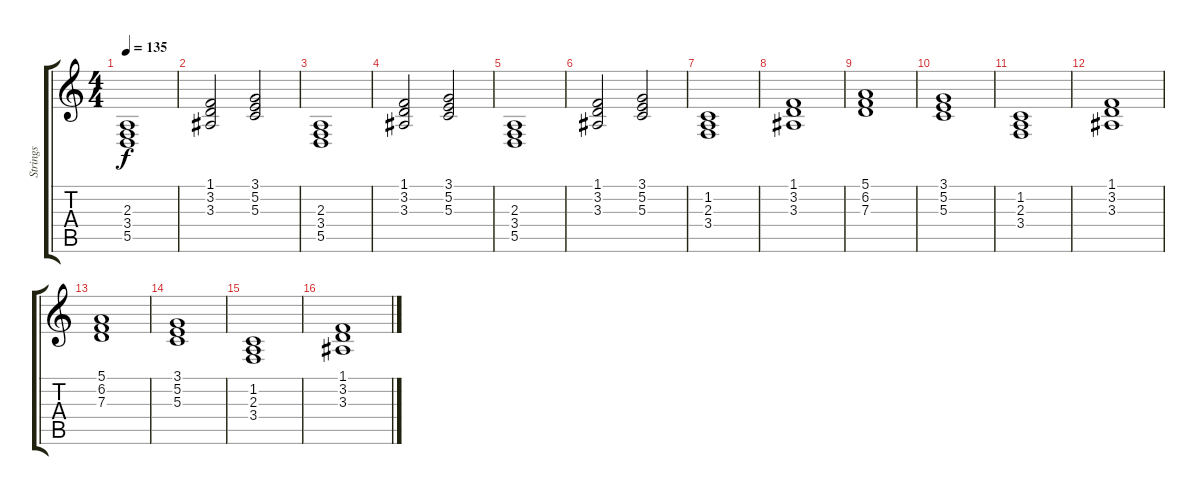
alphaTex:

\track ("Strings" "Strings") {instrument stringensemble1}
\staff {score tabs}
\tuning (E4 B3 G3 D3 A2 E2) {hide}
\ts (4 4)
\tempo 135
\clef g2
\ks c
(2.3 3.4 5.5).1{dy f volume 11} |
(1.1 3.2 3.3).2 (3.1 5.2 5.3).2 |
(2.3 3.4 5.5).1{volume 11} |
(1.1 3.2 3.3).2 (3.1 5.2 5.3).2 |
(2.3 3.4 5.5).1{volume 11} |
(1.1 3.2 3.3).2 (3.1 5.2 5.3).2 |
(1.2 2.3 3.4).1 |
(1.1 3.2 3.3).1 |
(5.1 6.2 7.3).1 |
(3.1 5.2 5.3).1 |
(1.2 2.3 3.4).1 |
(1.1 3.2 3.3).1 |
(5.1 6.2 7.3).1 |
(3.1 5.2 5.3).1 |
(1.2 2.3 3.4).1 |
(1.1 3.2 3.3).1
